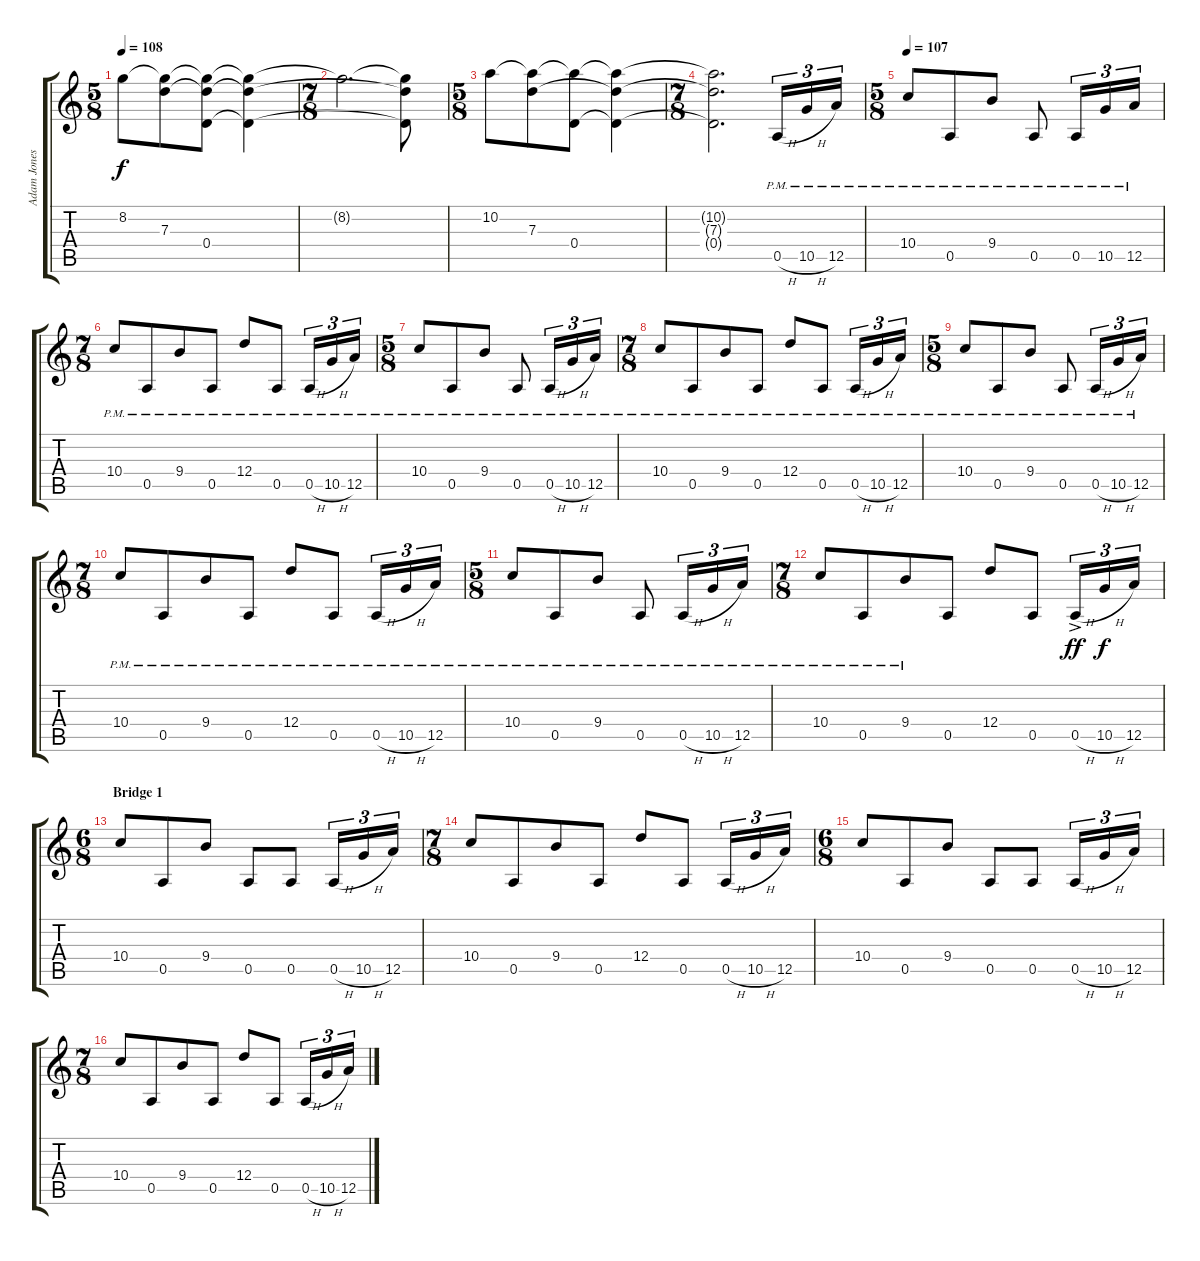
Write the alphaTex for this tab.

\track ("Adam Jones" "Adam Jones") {instrument distortionguitar}
\staff {score tabs}
\tuning (E4 B3 G3 D3 A2 D2) {hide}
\ts (5 8)
\tempo 108
\clef g2
\ks c
8.2.8{dy f} (8.2{t} 7.3).8 (8.2{t} 7.3{t} 0.4).8 (8.2{t} 7.3{t} 0.4{t}).4 |
\ts (7 8)
8.2{t}.2{d} (8.2{t} 7.3{t} 0.4{t}).8 |
\ts (5 8)
10.2.8 (10.2{t} 7.3).8 (10.2{t} 0.4).8 (10.2{t} 7.3{t} 0.4{t}).4 |
\ts (7 8)
(10.2{t} 7.3{t} 0.4{t}).2{d} 0.5{h pm}.16{tu (3 2)} 10.5{h pm}.16{tu (3 2)} 12.5{pm}.16{tu (3 2)} |
\ts (5 8)
\tempo 107
10.4{pm}.8 0.5{pm}.8 9.4{pm}.8 0.5{pm}.8 0.5{pm}.16{tu (3 2)} 10.5{pm}.16{tu (3 2)} 12.5{pm}.16{tu (3 2)} |
\ts (7 8)
10.4{pm}.8 0.5{pm}.8 9.4{pm}.8 0.5{pm}.8 12.4{pm}.8 0.5{pm}.8 0.5{h pm}.16{tu (3 2)} 10.5{h pm}.16{tu (3 2)} 12.5{pm}.16{tu (3 2)} |
\ts (5 8)
10.4{pm}.8 0.5{pm}.8 9.4{pm}.8 0.5{pm}.8 0.5{h pm}.16{tu (3 2)} 10.5{h pm}.16{tu (3 2)} 12.5{pm}.16{tu (3 2)} |
\ts (7 8)
10.4{pm}.8 0.5{pm}.8 9.4{pm}.8 0.5{pm}.8 12.4{pm}.8 0.5{pm}.8 0.5{h pm}.16{tu (3 2)} 10.5{h pm}.16{tu (3 2)} 12.5{pm}.16{tu (3 2)} |
\ts (5 8)
10.4{pm}.8 0.5{pm}.8 9.4{pm}.8 0.5{pm}.8 0.5{h pm}.16{tu (3 2)} 10.5{h pm}.16{tu (3 2)} 12.5{pm}.16{tu (3 2)} |
\ts (7 8)
10.4{pm}.8 0.5{pm}.8 9.4{pm}.8 0.5{pm}.8 12.4{pm}.8 0.5{pm}.8 0.5{h pm}.16{tu (3 2)} 10.5{h pm}.16{tu (3 2)} 12.5{pm}.16{tu (3 2)} |
\ts (5 8)
10.4{pm}.8 0.5{pm}.8 9.4{pm}.8 0.5{pm}.8 0.5{h pm}.16{tu (3 2)} 10.5{h pm}.16{tu (3 2)} 12.5{pm}.16{tu (3 2)} |
\ts (7 8)
10.4{pm}.8 0.5{pm}.8 9.4{pm}.8 0.5.8 12.4.8 0.5.8 0.5{h ac}.16{tu (3 2) dy ff} 10.5{h}.16{tu (3 2) dy f} 12.5.16{tu (3 2)} |
\ts (6 8)
\section ("" "Bridge 1")
10.4.8 0.5.8 9.4.8 0.5.8 0.5.8 0.5{h}.16{tu (3 2)} 10.5{h}.16{tu (3 2)} 12.5.16{tu (3 2)} |
\ts (7 8)
10.4.8 0.5.8 9.4.8 0.5.8 12.4.8 0.5.8 0.5{h}.16{tu (3 2)} 10.5{h}.16{tu (3 2)} 12.5.16{tu (3 2)} |
\ts (6 8)
10.4.8 0.5.8 9.4.8 0.5.8 0.5.8 0.5{h}.16{tu (3 2)} 10.5{h}.16{tu (3 2)} 12.5.16{tu (3 2)} |
\ts (7 8)
10.4.8 0.5.8 9.4.8 0.5.8 12.4.8 0.5.8 0.5{h}.16{tu (3 2)} 10.5{h}.16{tu (3 2)} 12.5.16{tu (3 2)}
